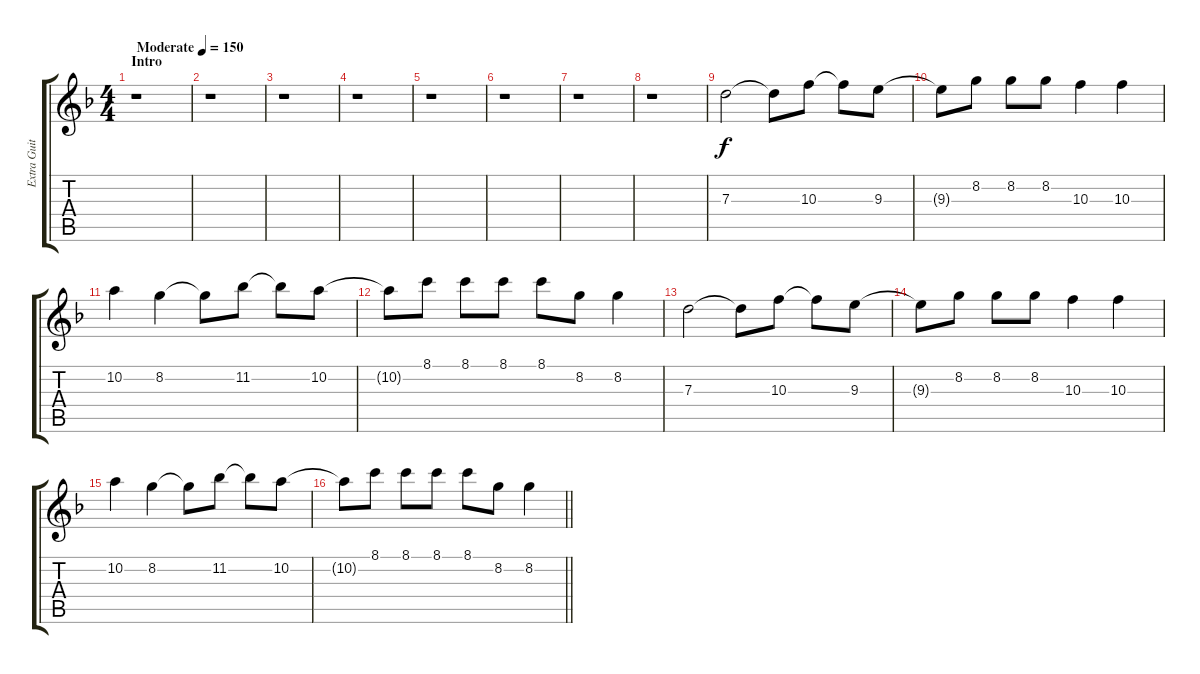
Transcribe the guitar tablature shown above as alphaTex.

\track ("Extra Guitar" "Extra Guit") {instrument overdrivenguitar}
\staff {score tabs}
\tuning (E4 B3 G3 D3 A2 D2) {hide}
\ts (4 4)
\section ("" "Intro")
\tempo (150 "Moderate")
\clef g2
\ks f
r.1{dy f instrument overdrivenguitar} |
r.1 |
r.1 |
r.1 |
r.1 |
r.1 |
r.1 |
r.1 |
7.3.2 7.3{t}.8 10.3.8 10.3{t}.8 9.3.8 |
9.3{t}.8 8.2.8 8.2.8 8.2.8 10.3.4 10.3.4 |
10.2.4 8.2.4 8.2{t}.8 11.2.8 11.2{t}.8 10.2.8 |
10.2{t}.8 8.1.8 8.1.8 8.1.8 8.1.8 8.2.8 8.2.4 |
7.3.2 7.3{t}.8 10.3.8 10.3{t}.8 9.3.8 |
9.3{t}.8 8.2.8 8.2.8 8.2.8 10.3.4 10.3.4 |
10.2.4 8.2.4 8.2{t}.8 11.2.8 11.2{t}.8 10.2.8 |
\barLineRight lightlight
10.2{t}.8 8.1.8 8.1.8 8.1.8 8.1.8 8.2.8 8.2.4
